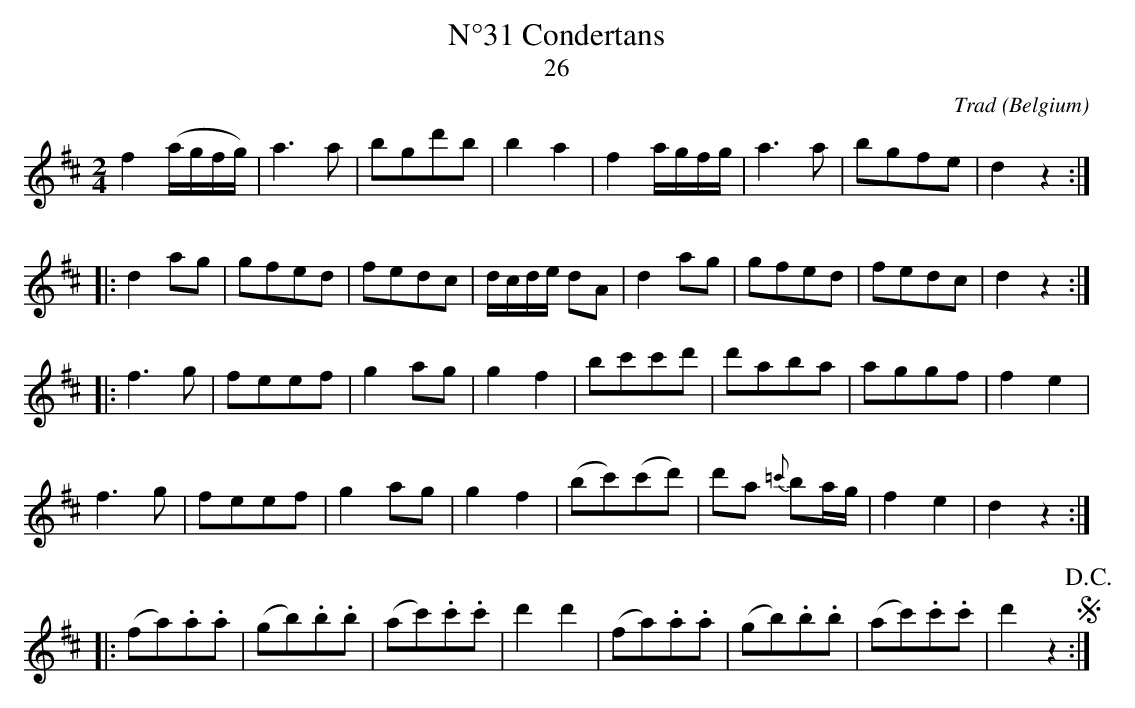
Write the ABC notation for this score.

X:1
T:N°31 Condertans
T:26
C:Trad
O:Belgium
M:2/4
L:1/8
K:Dmaj
f2 (a/g/f/g/)|a3a|bgd'b|b2a2|f2a/g/f/g/|a3a|bgfe|d2z2:|
|:d2ag|gfed|fedc|d/c/d/e/ dA|d2ag|gfed|fedc|d2z2:|
|:f3g|feef|g2 ag|g2f2|bc'c'd'|d'aba|aggf|f2e2|
f3g|feef|g2ag|g2f2|(bc')(c'd')|d'a {=c'}ba/g/|f2e2|d2z2:|
|:(fa).a.a|(gb).b.b|(ac').c'.c'|d'2d'2|(fa).a.a|(gb).b.b|(ac').c'.c'|d'2z2!segno!!D.C.!:|]
